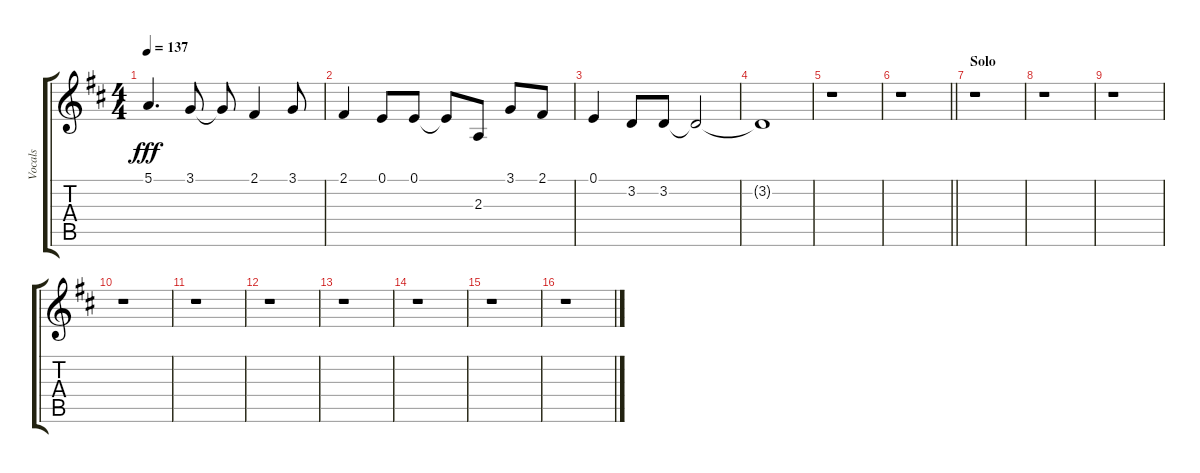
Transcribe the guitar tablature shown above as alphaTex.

\track ("Vocals" "Vocals") {instrument voiceoohs}
\staff {score tabs}
\tuning (E4 B3 G3 D3 A2 E2) {hide}
\ts (4 4)
\tempo 137
\clef g2
\ks d
5.1.4{d dy fff} 3.1.8 3.1{t}.8 2.1.4 3.1.8 |
2.1.4 0.1.8 0.1.8 0.1{t}.8 2.3.8 3.1.8 2.1.8 |
0.1.4 3.2.8 3.2.8 3.2{t}.2 |
3.2{t}.1 |
r.1 |
\barLineRight lightlight
r.1 |
\section ("" "Solo")
r.1 |
r.1 |
r.1 |
r.1 |
r.1 |
r.1 |
r.1 |
r.1 |
r.1 |
r.1
